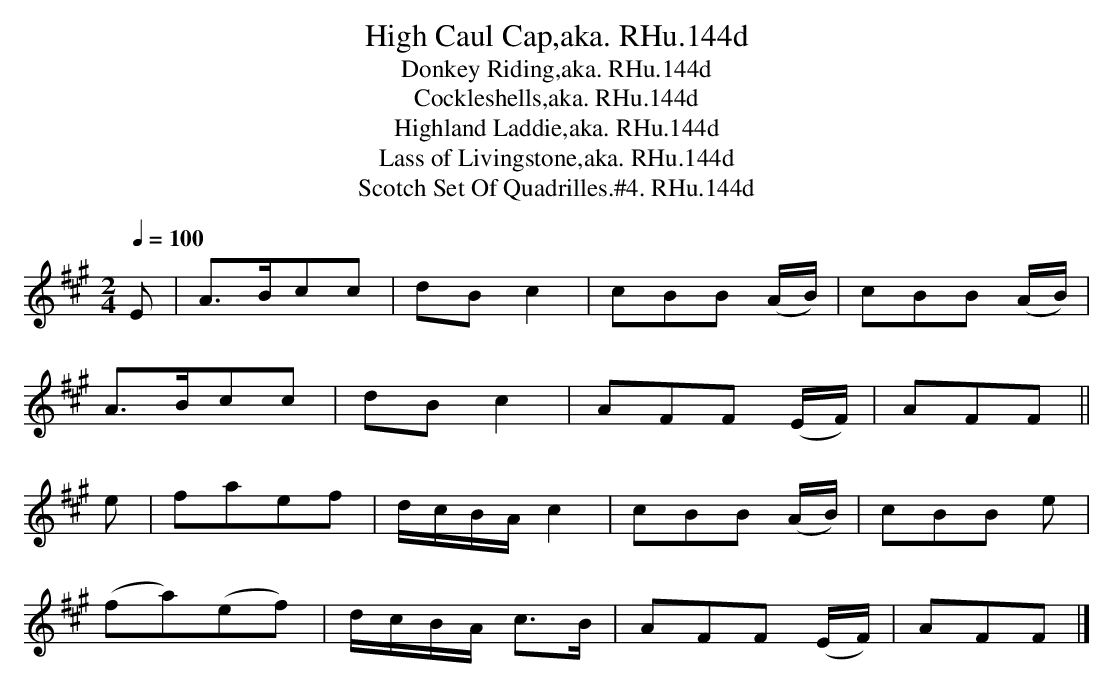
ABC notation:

X:1
T:High Caul Cap,aka. RHu.144d
T:Donkey Riding,aka. RHu.144d
T:Cockleshells,aka. RHu.144d
T:Highland Laddie,aka. RHu.144d
T:Lass of Livingstone,aka. RHu.144d
T:Scotch Set Of Quadrilles.#4. RHu.144d
M:2/4
L:1/8
Q:1/4=100
K:Amaj
E|A>Bcc|dB c2|cBB (A/B/)|cBB (A/B/)|
A>Bcc|dB c2|AFF (E/F/)|AFF||
e|faef|d/c/B/A/ c2|cBB (A/B/)|cBB e|
(fa)(ef)|d/c/B/A/ c>B|AFF (E/F/)|AFF|]
